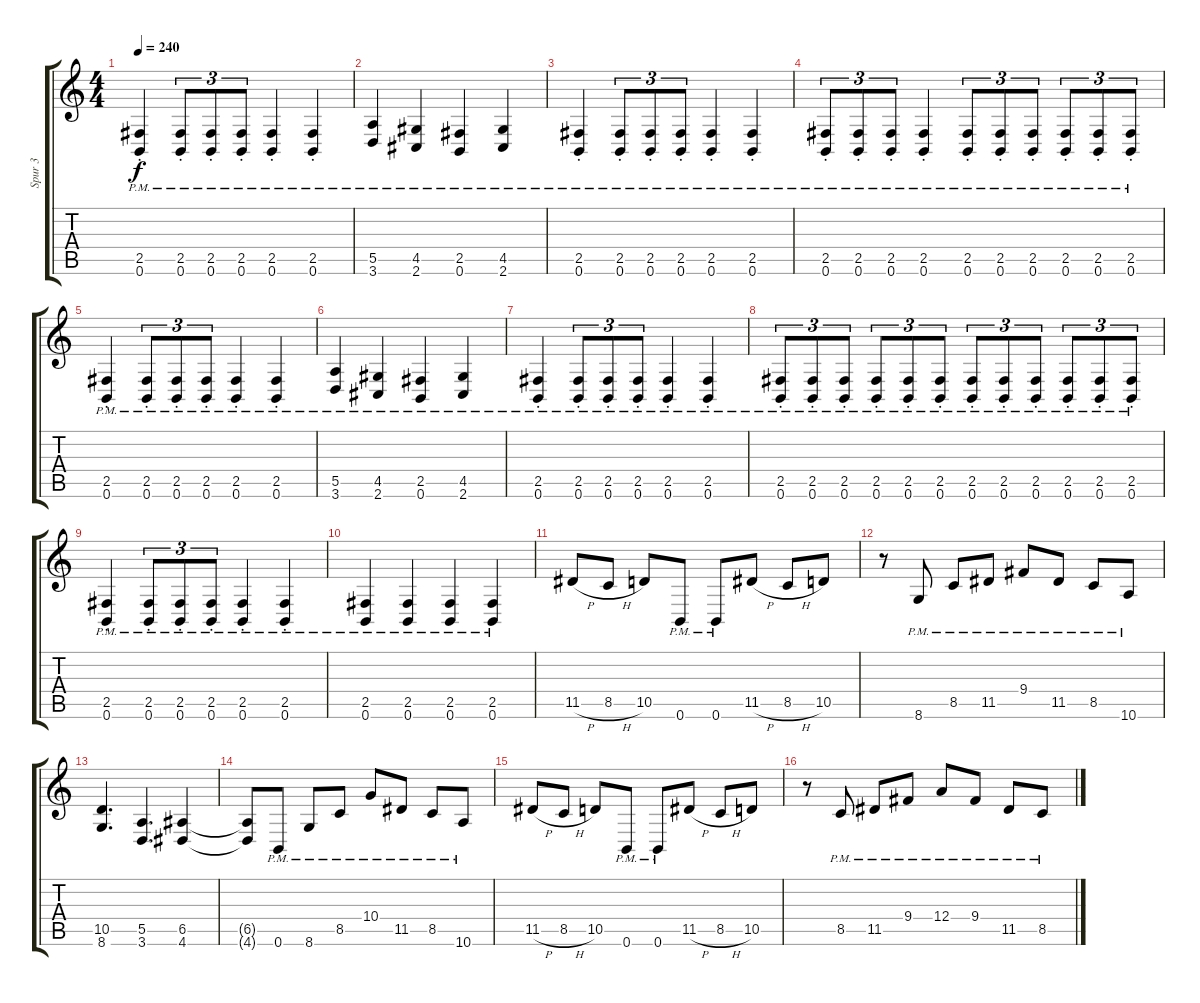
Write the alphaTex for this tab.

\track ("Spur 3" "Spur 3") {instrument distortionguitar}
\staff {score tabs}
\tuning (B3 Gb3 D3 A2 E2 B1) {hide}
\ts (4 4)
\tempo 240
\clef g2
\ks c
(2.5{pm st} 0.6{pm st}).4{dy f} (2.5{pm st} 0.6{pm st}).8{tu (3 2)} (2.5{pm st} 0.6{pm st}).8{tu (3 2)} (2.5{pm st} 0.6{pm st}).8{tu (3 2)} (2.5{pm st} 0.6{pm st}).4 (2.5{pm st} 0.6{pm st}).4 |
(5.5{pm} 3.6{pm}).4 (4.5{pm} 2.6{pm}).4 (2.5{pm} 0.6{pm}).4 (4.5{pm} 2.6{pm}).4 |
(2.5{pm st} 0.6{pm st}).4 (2.5{pm st} 0.6{pm st}).8{tu (3 2)} (2.5{pm st} 0.6{pm st}).8{tu (3 2)} (2.5{pm st} 0.6{pm st}).8{tu (3 2)} (2.5{pm st} 0.6{pm st}).4 (2.5{pm st} 0.6{pm st}).4 |
(2.5{pm st} 0.6{pm st}).8{tu (3 2)} (2.5{pm st} 0.6{pm st}).8{tu (3 2)} (2.5{pm st} 0.6{pm st}).8{tu (3 2)} (2.5{pm st} 0.6{pm st}).4 (2.5{pm st} 0.6{pm st}).8{tu (3 2)} (2.5{pm st} 0.6{pm st}).8{tu (3 2)} (2.5{pm st} 0.6{pm st}).8{tu (3 2)} (2.5{pm st} 0.6{pm st}).8{tu (3 2)} (2.5{pm st} 0.6{pm st}).8{tu (3 2)} (2.5{pm st} 0.6{pm st}).8{tu (3 2)} |
(2.5{pm st} 0.6{pm st}).4 (2.5{pm st} 0.6{pm st}).8{tu (3 2)} (2.5{pm st} 0.6{pm st}).8{tu (3 2)} (2.5{pm st} 0.6{pm st}).8{tu (3 2)} (2.5{pm st} 0.6{pm st}).4 (2.5{pm st} 0.6{pm st}).4 |
(5.5{pm} 3.6{pm}).4 (4.5{pm} 2.6{pm}).4 (2.5{pm} 0.6{pm}).4 (4.5{pm} 2.6{pm}).4 |
(2.5{pm st} 0.6{pm st}).4 (2.5{pm st} 0.6{pm st}).8{tu (3 2)} (2.5{pm st} 0.6{pm st}).8{tu (3 2)} (2.5{pm st} 0.6{pm st}).8{tu (3 2)} (2.5{pm st} 0.6{pm st}).4 (2.5{pm st} 0.6{pm st}).4 |
(2.5{pm st} 0.6{pm st}).8{tu (3 2)} (2.5{pm st} 0.6{pm st}).8{tu (3 2)} (2.5{pm st} 0.6{pm st}).8{tu (3 2)} (2.5{pm st} 0.6{pm st}).8{tu (3 2)} (2.5{pm st} 0.6{pm st}).8{tu (3 2)} (2.5{pm st} 0.6{pm st}).8{tu (3 2)} (2.5{pm st} 0.6{pm st}).8{tu (3 2)} (2.5{pm st} 0.6{pm st}).8{tu (3 2)} (2.5{pm st} 0.6{pm st}).8{tu (3 2)} (2.5{pm st} 0.6{pm st}).8{tu (3 2)} (2.5{pm st} 0.6{pm st}).8{tu (3 2)} (2.5{pm st} 0.6{pm st}).8{tu (3 2)} |
(2.5{pm st} 0.6{pm st}).4 (2.5{pm st} 0.6{pm st}).8{tu (3 2)} (2.5{pm st} 0.6{pm st}).8{tu (3 2)} (2.5{pm st} 0.6{pm st}).8{tu (3 2)} (2.5{pm st} 0.6{pm st}).4 (2.5{pm st} 0.6{pm st}).4 |
(2.5{pm} 0.6{pm}).4 (2.5{pm} 0.6{pm}).4 (2.5{pm} 0.6{pm}).4 (2.5{pm} 0.6{pm}).4 |
11.5{h}.8 8.5{h}.8 10.5.8 0.6{pm}.8 0.6{pm}.8 11.5{h}.8 8.5{h}.8 10.5.8 |
r.8 8.6{pm}.8 8.5{pm}.8 11.5{pm}.8 9.4{pm}.8 11.5{pm}.8 8.5{pm}.8 10.6{pm}.8 |
(10.5 8.6).4{d} (5.5 3.6).4{d} (6.5 4.6).4 |
(6.5{t} 4.6{t}).8 0.6{pm}.8 8.6{pm}.8 8.5{pm}.8 10.4{pm}.8 11.5{pm}.8 8.5{pm}.8 10.6{pm}.8 |
11.5{h}.8 8.5{h}.8 10.5.8 0.6{pm}.8 0.6{pm}.8 11.5{h}.8 8.5{h}.8 10.5.8 |
r.8 8.5{pm}.8 11.5{pm}.8 9.4{pm}.8 12.4{pm}.8 9.4{pm}.8 11.5{pm}.8 8.5{pm}.8
